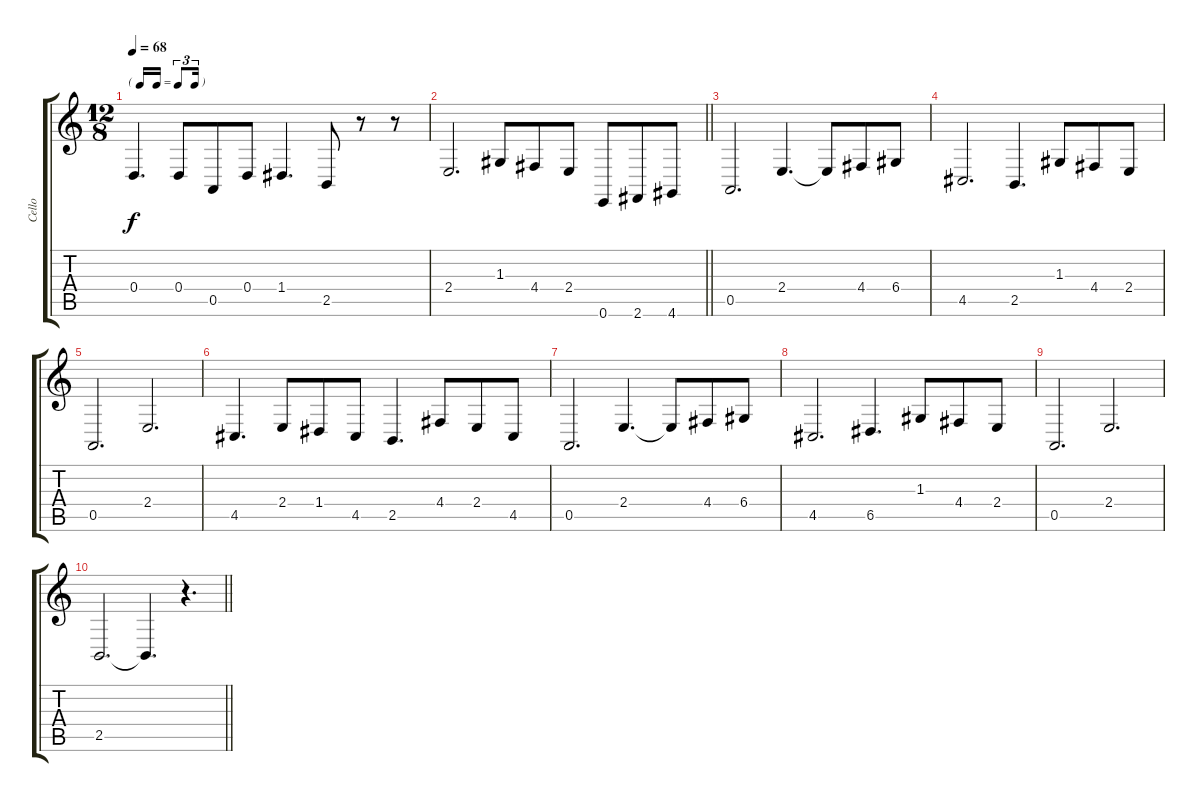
\track ("Cello" "Cello") {instrument cello}
\staff {score tabs}
\tuning (E4 B3 G3 D3 A2 E2) {hide}
\ts (12 8)
\tf triplet16th
\tempo 68
\clef g2
\ks c
0.4.4{d dy f} 0.4.8 0.5.8 0.4.8 1.4.4{d} 2.5.8 r.8 r.8 |
\barLineRight lightlight
2.4.2{d} 1.3.8 4.4.8 2.4.8 0.6.8 2.6.8 4.6.8 |
0.5.2{d} 2.4.4{d} 2.4{t}.8 4.4.8 6.4.8 |
4.5.2{d} 2.5.4{d} 1.3.8 4.4.8 2.4.8 |
0.5.2{d} 2.4.2{d} |
4.5.4{d} 2.4.8 1.4.8 4.5.8 2.5.4{d} 4.4.8 2.4.8 4.5.8 |
0.5.2{d} 2.4.4{d} 2.4{t}.8 4.4.8 6.4.8 |
4.5.2{d} 6.5.4{d} 1.3.8 4.4.8 2.4.8 |
0.5.2{d} 2.4.2{d} |
\barLineRight lightlight
2.5.2{d} 2.5{t}.4{d} r.4{d}
